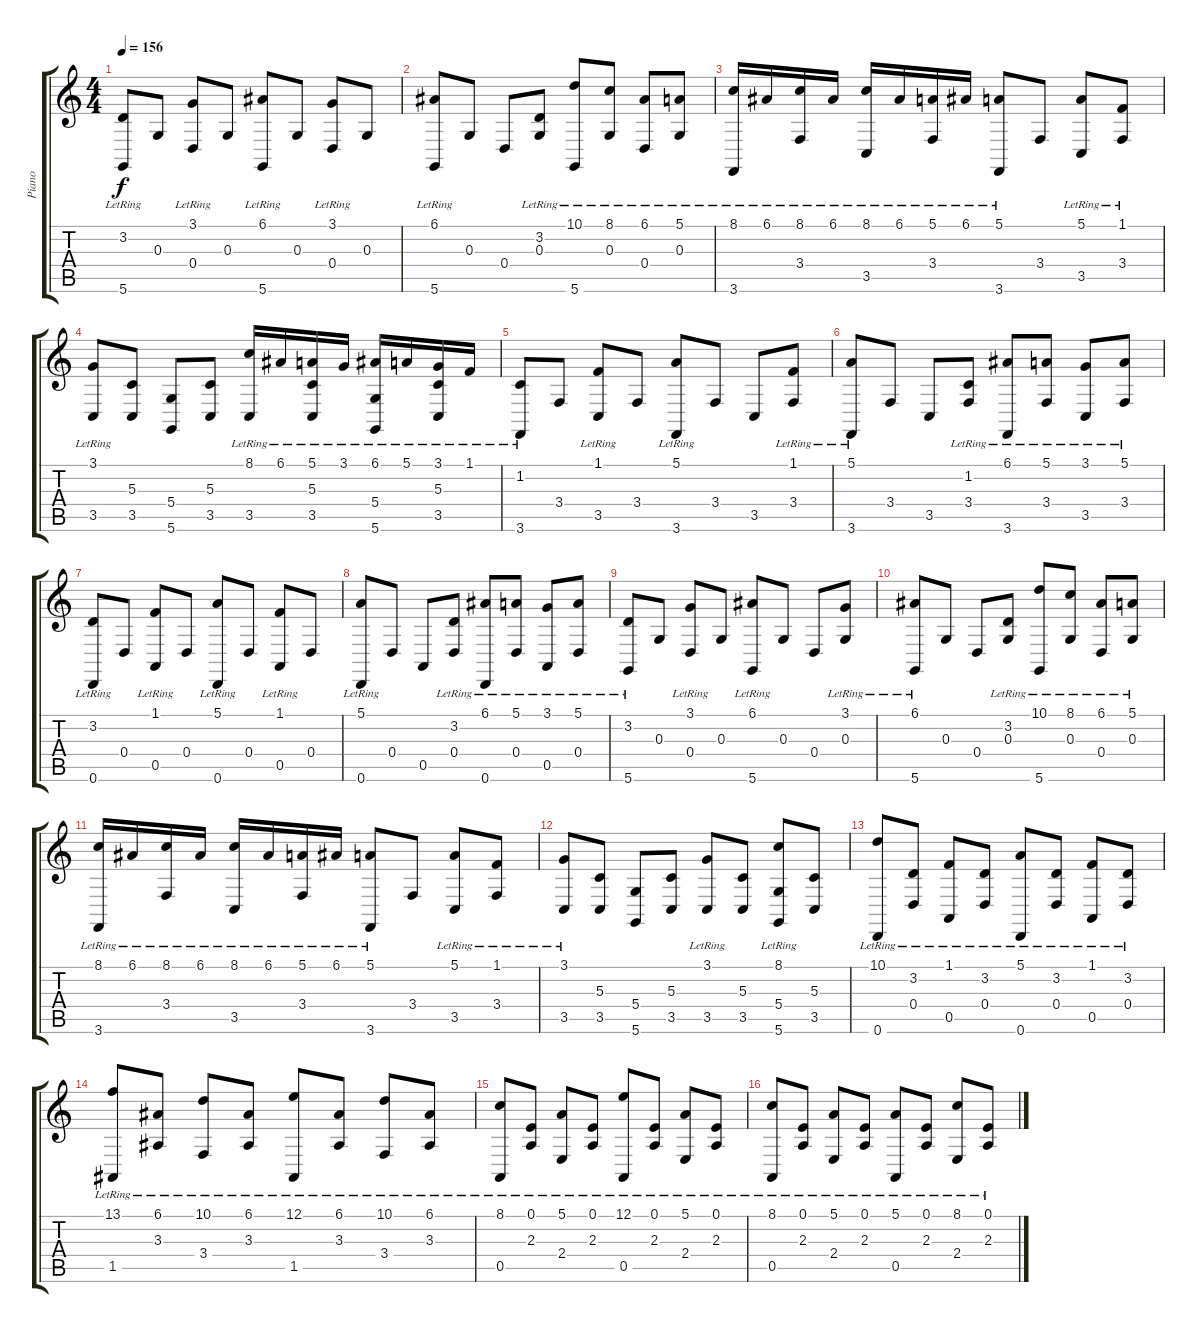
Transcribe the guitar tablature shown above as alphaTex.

\track ("Piano" "Piano") {instrument acousticgrandpiano}
\staff {score tabs}
\tuning (E4 B3 G3 D3 A2 D2) {hide}
\ts (4 4)
\tempo 156
\clef g2
\ks c
(3.2{lr} 5.6).8{dy f} 0.3.8 (3.1{lr} 0.4).8 0.3.8 (6.1{lr} 5.6).8 0.3.8 (3.1{lr} 0.4).8 0.3.8 |
(6.1{lr} 5.6).8 0.3.8 0.4.8 (3.2{lr} 0.3).8 (10.1{lr} 5.6).8 (8.1{lr} 0.3).8 (6.1{lr} 0.4).8 (5.1{lr} 0.3).8 |
(8.1{lr} 3.6).16 6.1{lr}.16 (8.1{lr} 3.4).16 6.1{lr}.16 (8.1{lr} 3.5).16 6.1{lr}.16 (5.1{lr} 3.4).16 6.1{lr}.16 (5.1{lr} 3.6).8 3.4.8 (5.1{lr} 3.5).8 (1.1{lr} 3.4).8 |
(3.1{lr} 3.5).8 (5.3 3.5).8 (5.4 5.6).8 (5.3 3.5).8 (8.1{lr} 3.5).16 6.1{lr}.16 (5.1{lr} 5.3 3.5).16 3.1{lr}.16 (6.1{lr} 5.4 5.6).16 5.1{lr}.16 (3.1{lr} 5.3 3.5).16 1.1{lr}.16 |
\section ("" "")
(1.2{lr} 3.6).8 3.4.8 (1.1{lr} 3.5).8 3.4.8 (5.1{lr} 3.6).8 3.4.8 3.5.8 (1.1{lr} 3.4).8 |
(5.1{lr} 3.6).8 3.4.8 3.5.8 (1.2{lr} 3.4).8 (6.1{lr} 3.6).8 (5.1{lr} 3.4).8 (3.1{lr} 3.5).8 (5.1{lr} 3.4).8 |
(3.2{lr} 0.6).8 0.4.8 (1.1{lr} 0.5).8 0.4.8 (5.1{lr} 0.6).8 0.4.8 (1.1{lr} 0.5).8 0.4.8 |
(5.1{lr} 0.6).8 0.4.8 0.5.8 (3.2{lr} 0.4).8 (6.1{lr} 0.6).8 (5.1{lr} 0.4).8 (3.1{lr} 0.5).8 (5.1{lr} 0.4).8 |
(3.2{lr} 5.6).8 0.3.8 (3.1{lr} 0.4).8 0.3.8 (6.1{lr} 5.6).8 0.3.8 0.4.8 (3.1{lr} 0.3).8 |
(6.1{lr} 5.6).8 0.3.8 0.4.8 (3.2{lr} 0.3).8 (10.1{lr} 5.6).8 (8.1{lr} 0.3).8 (6.1{lr} 0.4).8 (5.1{lr} 0.3).8 |
(8.1{lr} 3.6).16 6.1{lr}.16 (8.1{lr} 3.4).16 6.1{lr}.16 (8.1{lr} 3.5).16 6.1{lr}.16 (5.1{lr} 3.4).16 6.1{lr}.16 (5.1{lr} 3.6).8 3.4.8 (5.1{lr} 3.5).8 (1.1{lr} 3.4).8 |
(3.1{lr} 3.5).8 (5.3 3.5).8 (5.4 5.6).8 (5.3 3.5).8 (3.1{lr} 3.5).8 (5.3 3.5).8 (8.1{lr} 5.4 5.6).8 (5.3 3.5).8 |
\section ("" "")
(10.1{lr} 0.6).8 (3.2{lr} 0.4).8 (1.1{lr} 0.5).8 (3.2{lr} 0.4).8 (5.1{lr} 0.6).8 (3.2{lr} 0.4).8 (1.1{lr} 0.5).8 (3.2{lr} 0.4).8 |
(13.1{lr} 1.5).8 (6.1{lr} 3.3).8 (10.1{lr} 3.4).8 (6.1{lr} 3.3).8 (12.1{lr} 1.5).8 (6.1{lr} 3.3).8 (10.1{lr} 3.4).8 (6.1{lr} 3.3).8 |
(8.1{lr} 0.5).8 (0.1{lr} 2.3).8 (5.1{lr} 2.4).8 (0.1{lr} 2.3).8 (12.1{lr} 0.5).8 (0.1{lr} 2.3).8 (5.1{lr} 2.4).8 (0.1{lr} 2.3).8 |
(8.1{lr} 0.5).8 (0.1{lr} 2.3).8 (5.1{lr} 2.4).8 (0.1{lr} 2.3).8 (5.1{lr} 0.5).8 (0.1{lr} 2.3).8 (8.1{lr} 2.4).8 (0.1{lr} 2.3).8
